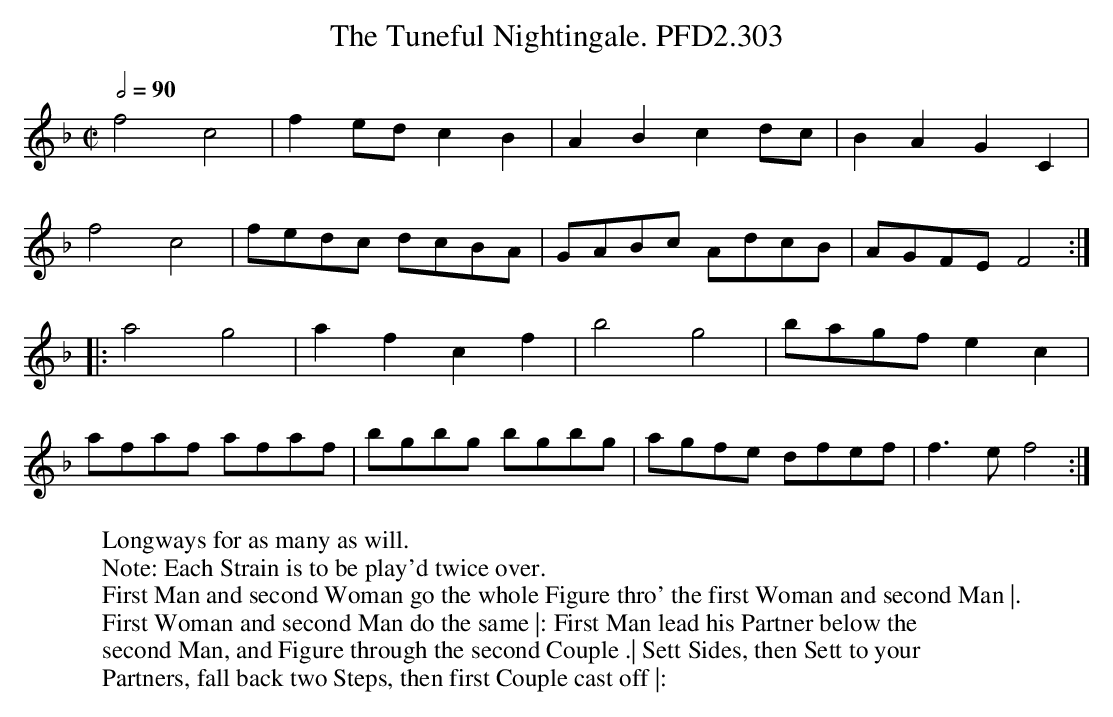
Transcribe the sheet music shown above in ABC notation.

X:1
T:Tuneful Nightingale. PFD2.303, The
M:C|
L:1/8
W:Longways for as many as will.
W:Note: Each Strain is to be play'd twice over.
W:First Man and second Woman go the whole Figure thro' the first Woman and second Man |.
W:First Woman and second Man do the same |: First Man lead his Partner below the
W:second Man, and Figure through the second Couple .| Sett Sides, then Sett to your
W:Partners, fall back two Steps, then first Couple cast off |:
Q:2/4=90
K:F
f4 c4 | f2ed c2B2 | A2B2 c2dc | B2A2 G2C2 |
f4 c4 | fedc dcBA | GABc AdcB | AGFE F4 :|
|: a4 g4 | a2f2 c2f2 | b4 g4 | bagf e2c2 |
afaf afaf | bgbg bgbg | agfe dfef | f3e f4 :|
